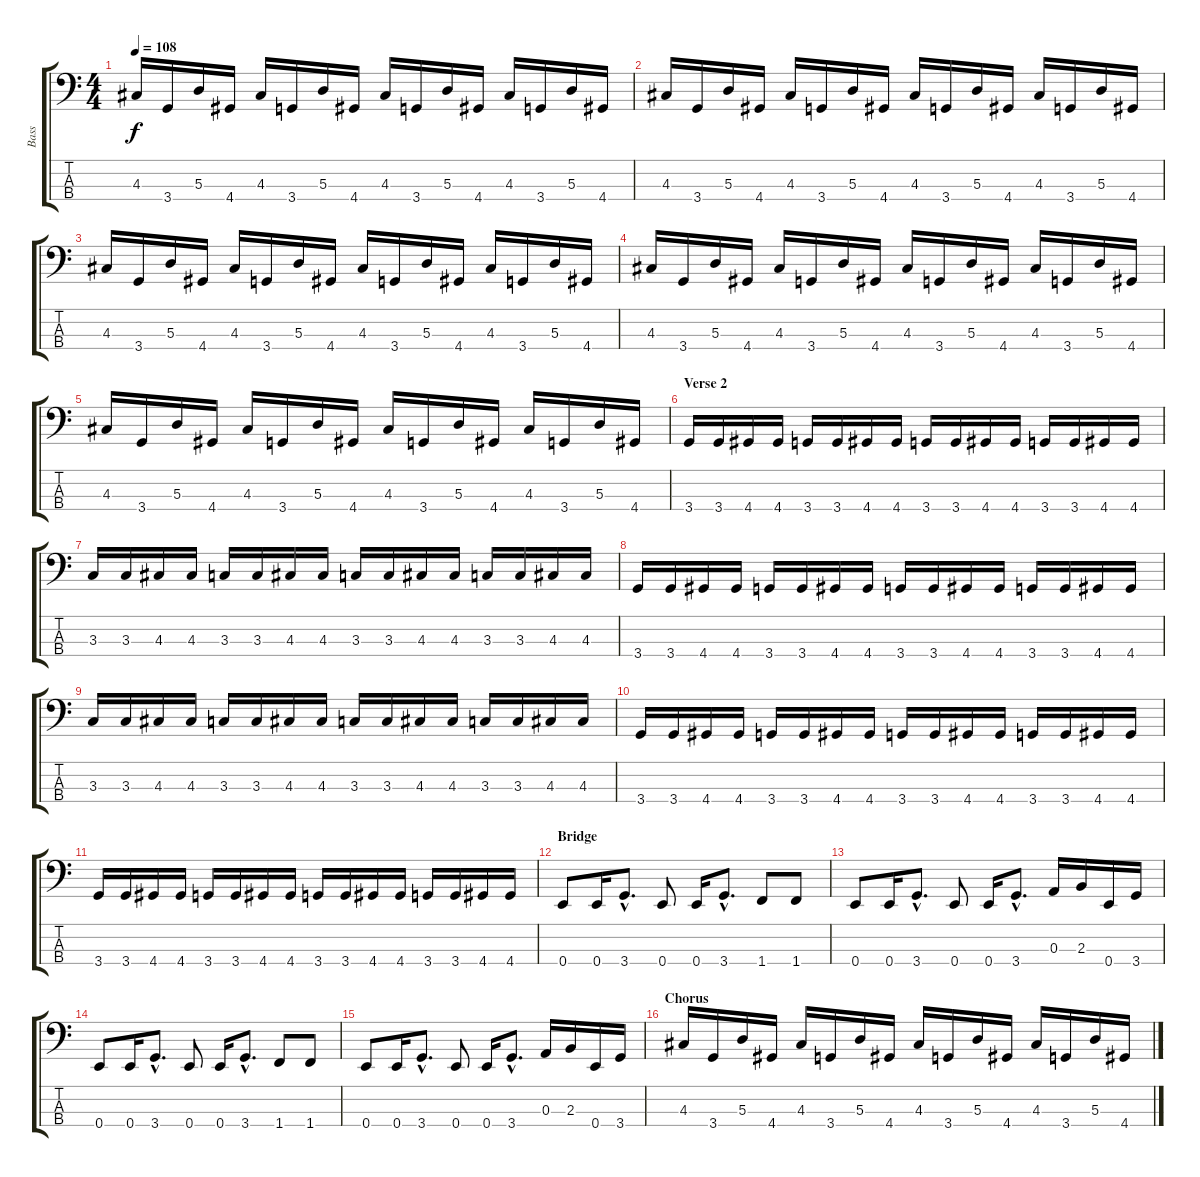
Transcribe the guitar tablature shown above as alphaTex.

\track ("Bass" "Bass") {instrument electricbasspick}
\staff {score tabs}
\tuning (G2 D2 A1 E1) {hide}
\ts (4 4)
\tempo 108
\clef f4
\ks c
4.3.16{dy f} 3.4.16 5.3.16 4.4.16 4.3.16 3.4.16 5.3.16 4.4.16 4.3.16 3.4.16 5.3.16 4.4.16 4.3.16 3.4.16 5.3.16 4.4.16 |
4.3.16 3.4.16 5.3.16 4.4.16 4.3.16 3.4.16 5.3.16 4.4.16 4.3.16 3.4.16 5.3.16 4.4.16 4.3.16 3.4.16 5.3.16 4.4.16 |
4.3.16 3.4.16 5.3.16 4.4.16 4.3.16 3.4.16 5.3.16 4.4.16 4.3.16 3.4.16 5.3.16 4.4.16 4.3.16 3.4.16 5.3.16 4.4.16 |
4.3.16 3.4.16 5.3.16 4.4.16 4.3.16 3.4.16 5.3.16 4.4.16 4.3.16 3.4.16 5.3.16 4.4.16 4.3.16 3.4.16 5.3.16 4.4.16 |
4.3.16 3.4.16 5.3.16 4.4.16 4.3.16 3.4.16 5.3.16 4.4.16 4.3.16 3.4.16 5.3.16 4.4.16 4.3.16 3.4.16 5.3.16 4.4.16 |
\section ("" "Verse 2")
3.4.16 3.4.16 4.4.16 4.4.16 3.4.16 3.4.16 4.4.16 4.4.16 3.4.16 3.4.16 4.4.16 4.4.16 3.4.16 3.4.16 4.4.16 4.4.16 |
3.3.16 3.3.16 4.3.16 4.3.16 3.3.16 3.3.16 4.3.16 4.3.16 3.3.16 3.3.16 4.3.16 4.3.16 3.3.16 3.3.16 4.3.16 4.3.16 |
3.4.16 3.4.16 4.4.16 4.4.16 3.4.16 3.4.16 4.4.16 4.4.16 3.4.16 3.4.16 4.4.16 4.4.16 3.4.16 3.4.16 4.4.16 4.4.16 |
3.3.16 3.3.16 4.3.16 4.3.16 3.3.16 3.3.16 4.3.16 4.3.16 3.3.16 3.3.16 4.3.16 4.3.16 3.3.16 3.3.16 4.3.16 4.3.16 |
3.4.16 3.4.16 4.4.16 4.4.16 3.4.16 3.4.16 4.4.16 4.4.16 3.4.16 3.4.16 4.4.16 4.4.16 3.4.16 3.4.16 4.4.16 4.4.16 |
3.4.16 3.4.16 4.4.16 4.4.16 3.4.16 3.4.16 4.4.16 4.4.16 3.4.16 3.4.16 4.4.16 4.4.16 3.4.16 3.4.16 4.4.16 4.4.16 |
\section ("" "Bridge")
0.4.8 0.4.16 3.4{hac}.8{d} 0.4.8 0.4.16 3.4{hac}.8{d} 1.4.8 1.4.8 |
0.4.8 0.4.16 3.4{hac}.8{d} 0.4.8 0.4.16 3.4{hac}.8{d} 0.3.16 2.3.16 0.4.16 3.4.16 |
0.4.8 0.4.16 3.4{hac}.8{d} 0.4.8 0.4.16 3.4{hac}.8{d} 1.4.8 1.4.8 |
0.4.8 0.4.16 3.4{hac}.8{d} 0.4.8 0.4.16 3.4{hac}.8{d} 0.3.16 2.3.16 0.4.16 3.4.16 |
\section ("" "Chorus")
4.3.16 3.4.16 5.3.16 4.4.16 4.3.16 3.4.16 5.3.16 4.4.16 4.3.16 3.4.16 5.3.16 4.4.16 4.3.16 3.4.16 5.3.16 4.4.16
